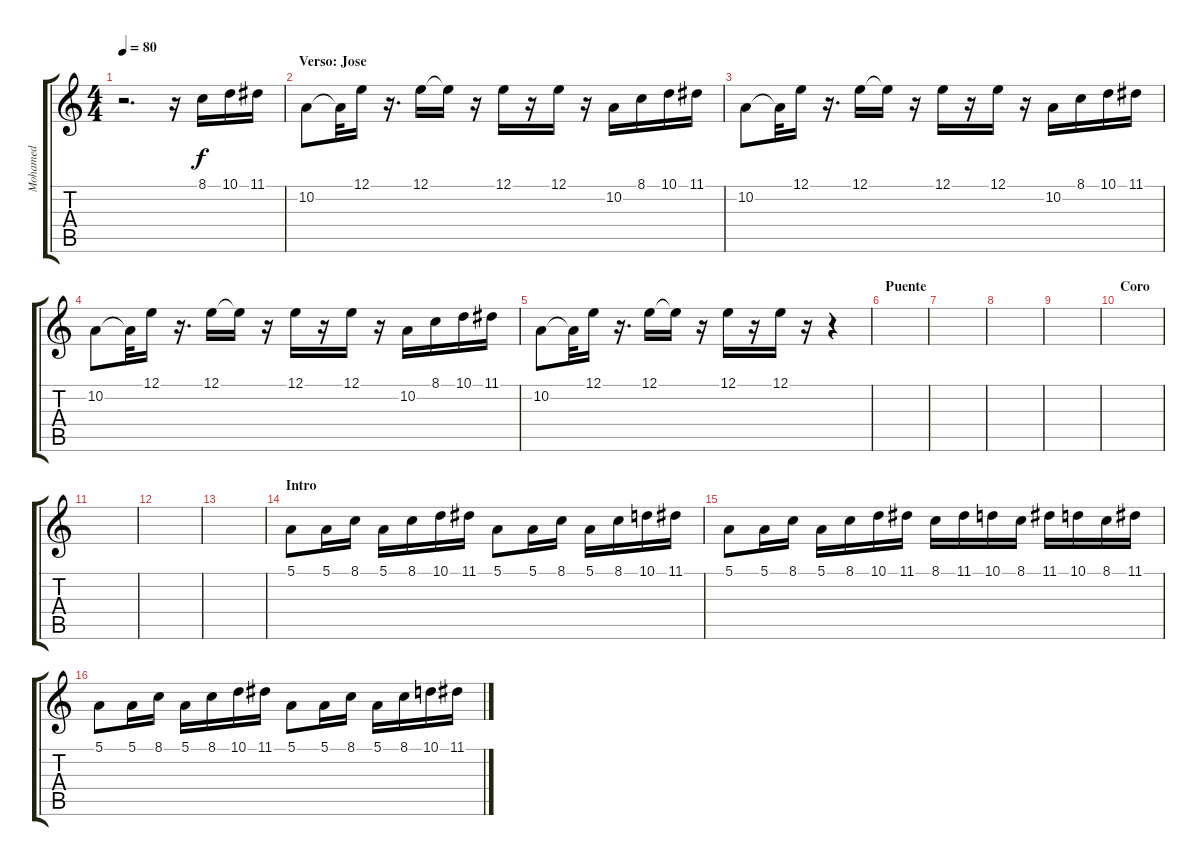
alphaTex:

\track ("Mohamed" "Mohamed") {instrument violin}
\staff {score tabs}
\tuning (E4 B3 G3 D3 A2 E2) {hide}
\ts (4 4)
\tempo 80
\clef g2
\ks c
r.2{d dy f} r.16 8.1.16 10.1.16 11.1.16 |
\section ("" "Verso: Jose")
10.2.8 10.2{t}.32 12.1.16 r.16{d} 12.1.16 12.1{t}.16 r.16 12.1.16 r.16 12.1.16 r.16 10.2.16 8.1.16 10.1.16 11.1.16 |
10.2.8 10.2{t}.32 12.1.16 r.16{d} 12.1.16 12.1{t}.16 r.16 12.1.16 r.16 12.1.16 r.16 10.2.16 8.1.16 10.1.16 11.1.16 |
10.2.8 10.2{t}.32 12.1.16 r.16{d} 12.1.16 12.1{t}.16 r.16 12.1.16 r.16 12.1.16 r.16 10.2.16 8.1.16 10.1.16 11.1.16 |
10.2.8 10.2{t}.32 12.1.16 r.16{d} 12.1.16 12.1{t}.16 r.16 12.1.16 r.16 12.1.16 r.16 r.4 |
\section ("" "Puente")
|
|
|
|
\section ("" "Coro")
|
|
|
|
\section ("" "Intro")
5.1.8 5.1.16 8.1.16 5.1.16 8.1.16 10.1.16 11.1.16 5.1.8 5.1.16 8.1.16 5.1.16 8.1.16 10.1.16 11.1.16 |
5.1.8 5.1.16 8.1.16 5.1.16 8.1.16 10.1.16 11.1.16 8.1.16 11.1.16 10.1.16 8.1.16 11.1.16 10.1.16 8.1.16 11.1.16 |
5.1.8 5.1.16 8.1.16 5.1.16 8.1.16 10.1.16 11.1.16 5.1.8 5.1.16 8.1.16 5.1.16 8.1.16 10.1.16 11.1.16
